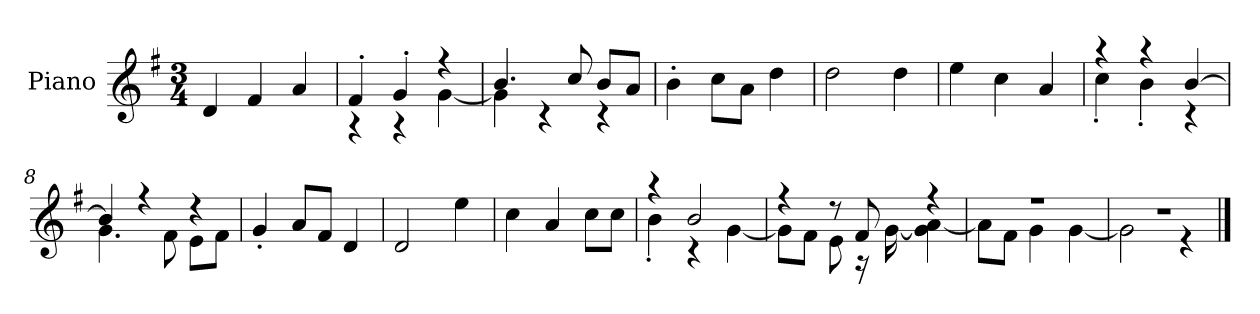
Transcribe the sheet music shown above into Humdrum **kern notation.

**kern
*part1
*staff1
*I"Piano
*I'P-no
*clefG2
*k[f#]
*M3/4
*MM174
=1
4d/
4f#/
4a/
=2
*^
4f#'/	4r
4g'/	4r
4r	[4g\
=3	=3
4.b/	4g\]
.	4r
8cc/	.
8b/L	4r
8a/J	.
*v	*v
=4
4b'\
8cc\L
8a\J
4dd\
=5
2dd\
4dd\
=6
4ee\
4cc\
4a/
=7
*^
4r	4cc'\
4r	4b'\
[4b/	4r
=8	=8
4b/]	4.g\
4r	.
.	8f#\
4r	8e\L
.	8f#\J
*v	*v
=9
4g'/
8a/L
8f#/J
4d/
!!LO:LB:g=z
=10
2d/
4ee\
=11
4cc\
4a/
8cc\L
8cc\J
=12
*^
4r	4b'\
2b/	4r
.	[4g\
=13	=13
4r	8g\L]
.	8f#\J
8r	8e\
8f#/	16r
.	[16g\
4r	4g\] [4a\
=14	=14
2.r	8a\L]
.	8f#\J
.	4g\
.	[4g\
=15	=15
2.r	2g\]
.	4r
*v	*v
==
*-
